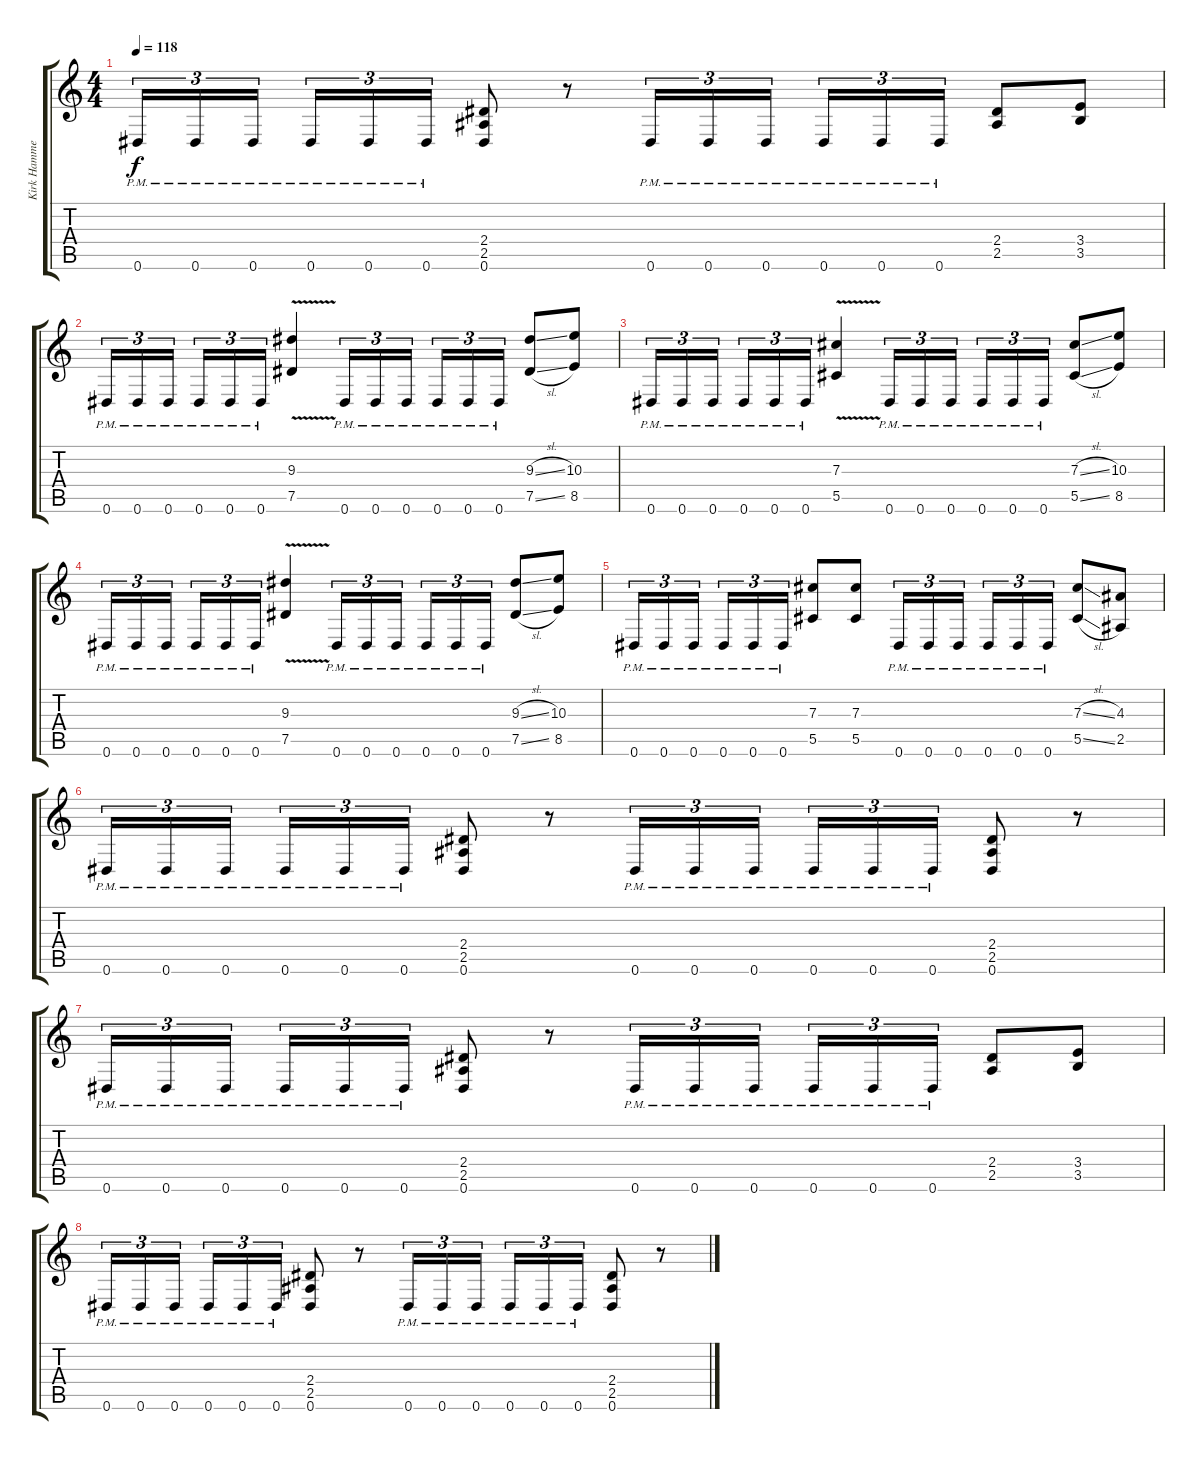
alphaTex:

\track ("Kirk Hammett (Guitar)" "Kirk Hamme") {instrument electricguitarclean}
\staff {score tabs}
\tuning (Eb4 Bb3 Gb3 Db3 Ab2 Eb2) {hide}
\ts (4 4)
\tempo 118
\clef g2
\ks c
0.6{pm}.16{tu (3 2) dy f} 0.6{pm}.16{tu (3 2)} 0.6{pm}.16{tu (3 2)} 0.6{pm}.16{tu (3 2)} 0.6{pm}.16{tu (3 2)} 0.6{pm}.16{tu (3 2)} (2.4 2.5 0.6).8 r.8 0.6{pm}.16{tu (3 2)} 0.6{pm}.16{tu (3 2)} 0.6{pm}.16{tu (3 2)} 0.6{pm}.16{tu (3 2)} 0.6{pm}.16{tu (3 2)} 0.6{pm}.16{tu (3 2)} (2.4 2.5).8 (3.4 3.5).8 |
0.6{pm}.16{tu (3 2)} 0.6{pm}.16{tu (3 2)} 0.6{pm}.16{tu (3 2)} 0.6{pm}.16{tu (3 2)} 0.6{pm}.16{tu (3 2)} 0.6{pm}.16{tu (3 2)} (9.3{v} 7.5{v}).4 0.6{pm}.16{tu (3 2)} 0.6{pm}.16{tu (3 2)} 0.6{pm}.16{tu (3 2)} 0.6{pm}.16{tu (3 2)} 0.6{pm}.16{tu (3 2)} 0.6{pm}.16{tu (3 2)} (9.3{sl} 7.5{sl}).8 (10.3 8.5).8 |
0.6{pm}.16{tu (3 2)} 0.6{pm}.16{tu (3 2)} 0.6{pm}.16{tu (3 2)} 0.6{pm}.16{tu (3 2)} 0.6{pm}.16{tu (3 2)} 0.6{pm}.16{tu (3 2)} (7.3{v} 5.5{v}).4 0.6{pm}.16{tu (3 2)} 0.6{pm}.16{tu (3 2)} 0.6{pm}.16{tu (3 2)} 0.6{pm}.16{tu (3 2)} 0.6{pm}.16{tu (3 2)} 0.6{pm}.16{tu (3 2)} (7.3{sl} 5.5{sl}).8 (10.3 8.5).8 |
0.6{pm}.16{tu (3 2)} 0.6{pm}.16{tu (3 2)} 0.6{pm}.16{tu (3 2)} 0.6{pm}.16{tu (3 2)} 0.6{pm}.16{tu (3 2)} 0.6{pm}.16{tu (3 2)} (9.3{v} 7.5{v}).4 0.6{pm}.16{tu (3 2)} 0.6{pm}.16{tu (3 2)} 0.6{pm}.16{tu (3 2)} 0.6{pm}.16{tu (3 2)} 0.6{pm}.16{tu (3 2)} 0.6{pm}.16{tu (3 2)} (9.3{sl} 7.5{sl}).8 (10.3 8.5).8 |
0.6{pm}.16{tu (3 2)} 0.6{pm}.16{tu (3 2)} 0.6{pm}.16{tu (3 2)} 0.6{pm}.16{tu (3 2)} 0.6{pm}.16{tu (3 2)} 0.6{pm}.16{tu (3 2)} (7.3 5.5).8 (7.3 5.5).8 0.6{pm}.16{tu (3 2)} 0.6{pm}.16{tu (3 2)} 0.6{pm}.16{tu (3 2)} 0.6{pm}.16{tu (3 2)} 0.6{pm}.16{tu (3 2)} 0.6{pm}.16{tu (3 2)} (7.3{sl} 5.5{sl}).8 (4.3 2.5).8 |
0.6{pm}.16{tu (3 2)} 0.6{pm}.16{tu (3 2)} 0.6{pm}.16{tu (3 2)} 0.6{pm}.16{tu (3 2)} 0.6{pm}.16{tu (3 2)} 0.6{pm}.16{tu (3 2)} (2.4 2.5 0.6).8 r.8 0.6{pm}.16{tu (3 2)} 0.6{pm}.16{tu (3 2)} 0.6{pm}.16{tu (3 2)} 0.6{pm}.16{tu (3 2)} 0.6{pm}.16{tu (3 2)} 0.6{pm}.16{tu (3 2)} (2.4 2.5 0.6).8 r.8 |
0.6{pm}.16{tu (3 2)} 0.6{pm}.16{tu (3 2)} 0.6{pm}.16{tu (3 2)} 0.6{pm}.16{tu (3 2)} 0.6{pm}.16{tu (3 2)} 0.6{pm}.16{tu (3 2)} (2.4 2.5 0.6).8 r.8 0.6{pm}.16{tu (3 2)} 0.6{pm}.16{tu (3 2)} 0.6{pm}.16{tu (3 2)} 0.6{pm}.16{tu (3 2)} 0.6{pm}.16{tu (3 2)} 0.6{pm}.16{tu (3 2)} (2.4 2.5).8 (3.4 3.5).8 |
0.6{pm}.16{tu (3 2)} 0.6{pm}.16{tu (3 2)} 0.6{pm}.16{tu (3 2)} 0.6{pm}.16{tu (3 2)} 0.6{pm}.16{tu (3 2)} 0.6{pm}.16{tu (3 2)} (2.4 2.5 0.6).8 r.8 0.6{pm}.16{tu (3 2)} 0.6{pm}.16{tu (3 2)} 0.6{pm}.16{tu (3 2)} 0.6{pm}.16{tu (3 2)} 0.6{pm}.16{tu (3 2)} 0.6{pm}.16{tu (3 2)} (2.4 2.5 0.6).8 r.8
